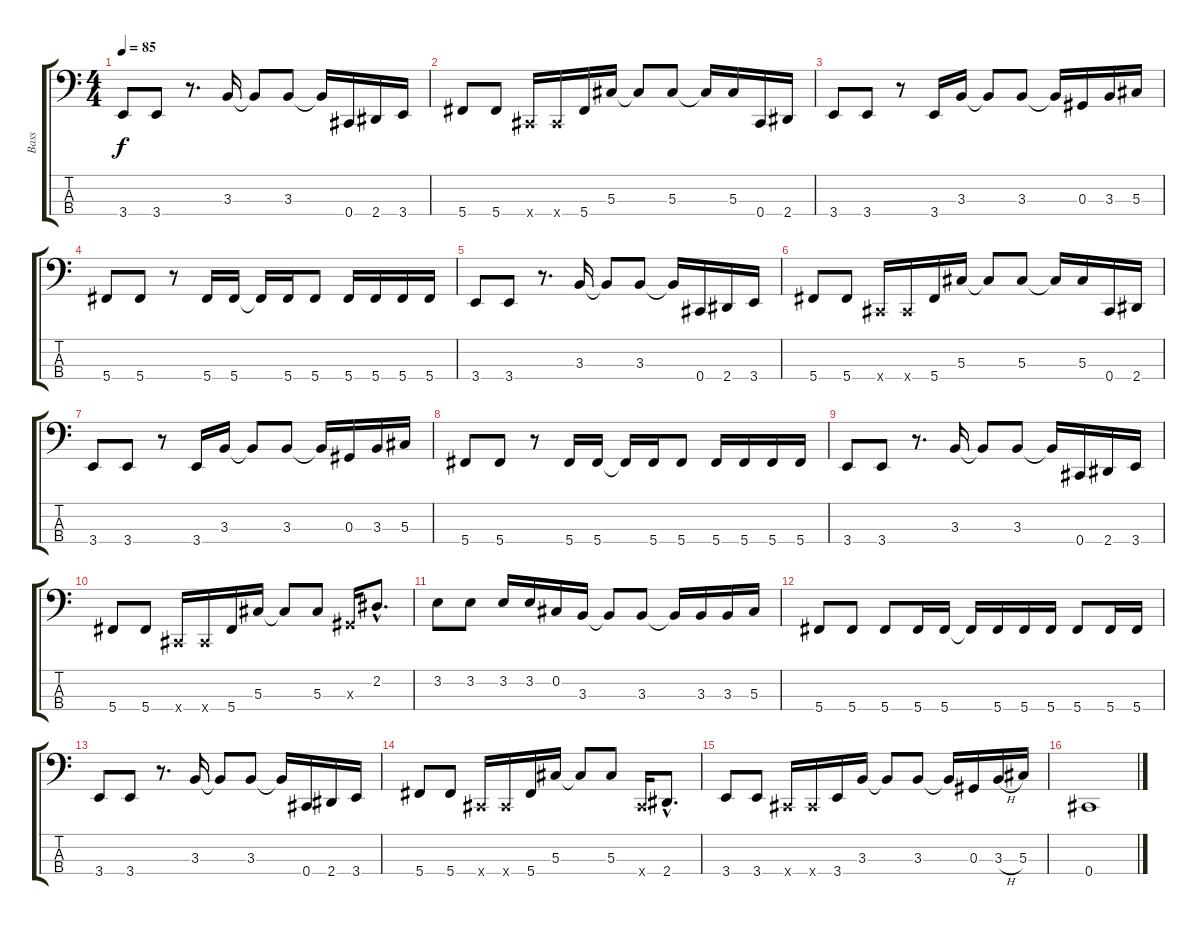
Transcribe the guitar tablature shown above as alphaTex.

\track ("Bass" "Bass") {instrument electricbasspick}
\staff {score tabs}
\tuning (Gb2 Db2 Ab1 Db1) {hide}
\ts (4 4)
\tempo 85
\clef f4
\ks c
3.4.8{dy f} 3.4.8 r.8{d} 3.3.16 3.3{t}.8 3.3.8 3.3{t}.16 0.4.16 2.4.16 3.4.16 |
5.4.8 5.4.8 0.4{x}.16 0.4{x}.16 5.4.16 5.3.16 5.3{t}.8 5.3.8 5.3{t}.16 5.3.16 0.4.16 2.4.16 |
3.4.8 3.4.8 r.8 3.4.16 3.3.16 3.3{t}.8 3.3.8 3.3{t}.16 0.3.16 3.3.16 5.3.16 |
5.4.8 5.4.8 r.8 5.4.16 5.4.16 5.4{t}.16 5.4.16 5.4.8 5.4.16 5.4.16 5.4.16 5.4.16 |
3.4.8 3.4.8 r.8{d} 3.3.16 3.3{t}.8 3.3.8 3.3{t}.16 0.4.16 2.4.16 3.4.16 |
5.4.8 5.4.8 0.4{x}.16 0.4{x}.16 5.4.16 5.3.16 5.3{t}.8 5.3.8 5.3{t}.16 5.3.16 0.4.16 2.4.16 |
3.4.8 3.4.8 r.8 3.4.16 3.3.16 3.3{t}.8 3.3.8 3.3{t}.16 0.3.16 3.3.16 5.3.16 |
5.4.8 5.4.8 r.8 5.4.16 5.4.16 5.4{t}.16 5.4.16 5.4.8 5.4.16 5.4.16 5.4.16 5.4.16 |
3.4.8 3.4.8 r.8{d} 3.3.16 3.3{t}.8 3.3.8 3.3{t}.16 0.4.16 2.4.16 3.4.16 |
5.4.8 5.4.8 0.4{x}.16 0.4{x}.16 5.4.16 5.3.16 5.3{t}.8 5.3.8 0.3{x}.16 2.2{hac}.8{d} |
3.2.8 3.2.8 3.2.16 3.2.16 0.2.16 3.3.16 3.3{t}.8 3.3.8 3.3{t}.16 3.3.16 3.3.16 5.3.16 |
5.4.8 5.4.8 5.4.8 5.4.16 5.4.16 5.4{t}.16 5.4.16 5.4.16 5.4.16 5.4.8 5.4.16 5.4.16 |
3.4.8 3.4.8 r.8{d} 3.3.16 3.3{t}.8 3.3.8 3.3{t}.16 0.4.16 2.4.16 3.4.16 |
5.4.8 5.4.8 0.4{x}.16 0.4{x}.16 5.4.16 5.3.16 5.3{t}.8 5.3.8 0.4{x}.16 2.4{hac}.8{d} |
3.4.8 3.4.8 0.4{x}.16 0.4{x}.16 3.4.16 3.3.16 3.3{t}.8 3.3.8 3.3{t}.16 0.3.16 3.3{h}.16 5.3.16 |
0.4.1{volume 0}
